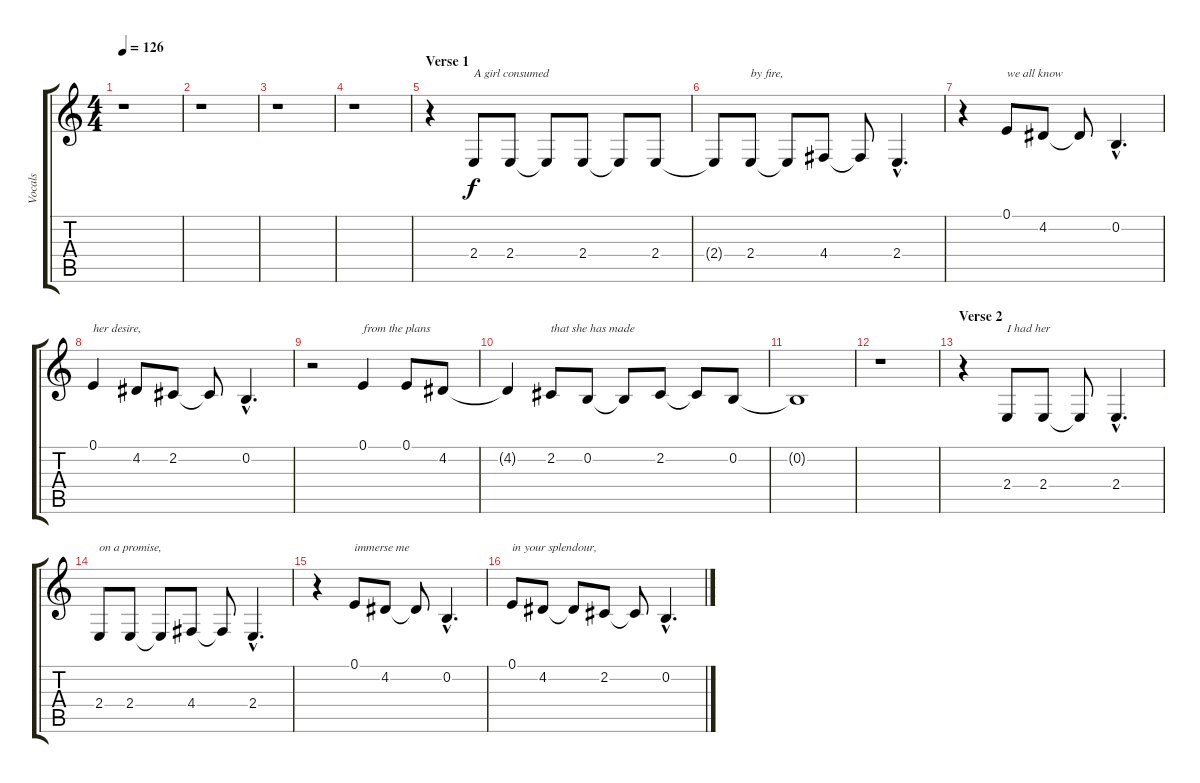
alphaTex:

\track ("Vocals" "Vocals") {instrument tenorsax}
\staff {score tabs}
\tuning (E4 B3 G3 D3 A2 E2) {hide}
\ts (4 4)
\tempo 126
\clef g2
\ks c
r.1{dy f} |
r.1 |
r.1 |
r.1 |
\section ("" "Verse 1")
r.4 2.4.8{txt "A girl consumed"} 2.4.8 2.4{t}.8 2.4.8 2.4{t}.8 2.4.8 |
2.4{t}.8 2.4.8{txt "by fire,"} 2.4{t}.8 4.4.8 4.4{t}.8 2.4{hac}.4{d} |
r.4 0.1.8{txt "we all know"} 4.2.8 4.2{t}.8 0.2{hac}.4{d} |
0.1.4{txt "her desire,"} 4.2.8 2.2.8 2.2{t}.8 0.2{hac}.4{d} |
r.2 0.1.4{txt "from the plans"} 0.1.8 4.2.8 |
4.2{t}.4 2.2.8{txt "that she has made"} 0.2.8 0.2{t}.8 2.2.8 2.2{t}.8 0.2.8 |
0.2{t}.1 |
r.1 |
\section ("" "Verse 2")
r.4 2.4.8{txt "I had her"} 2.4.8 2.4{t}.8 2.4{hac}.4{d} |
2.4.8{txt "on a promise,"} 2.4.8 2.4{t}.8 4.4.8 4.4{t}.8 2.4{hac}.4{d} |
r.4 0.1.8{txt "immerse me"} 4.2.8 4.2{t}.8 0.2{hac}.4{d} |
0.1.8{txt "in your splendour,"} 4.2.8 4.2{t}.8 2.2.8 2.2{t}.8 0.2{hac}.4{d}
